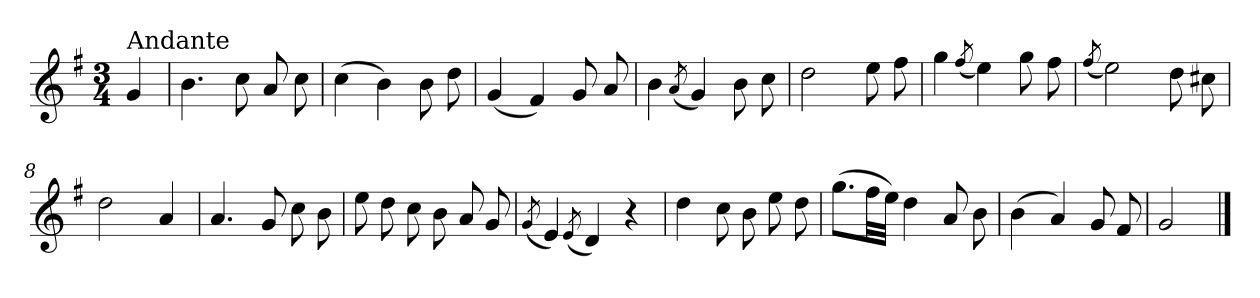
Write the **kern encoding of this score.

**kern
*part1
*staff1
*clefG2
*k[f#]
*e:
*M3/4
=
!LO:TX:a:t=Andante
4g/
=1
4.b\
8cc\
8a/
8cc\
=2
(>4cc\
4b\)
8b\
8dd\
=3
(<4g/
4f#/)
8g/
8a/
=4
4b\
(<8qa/
4g/)
8b\
8cc\
=5
2dd\
8ee\
8ff#\
!!LO:LB:g=z
=6
4gg\
(<8qff#/
4ee\)
8gg\
8ff#\
=7
(<8qff#/
2ee\)
8dd\
8cc#X\
=8
2dd\
4a/
=9
4.a/
8g/
8cc\
8b\
=10
8ee\
8dd\
8cc\
8b\
8a/
8g/
=11
(<8qg/
4e/)
(<8qe/
4d/)
4r
!!LO:LB:g=z
=12
4dd\
8cc\
8b\
8ee\
8dd\
=13
(>8.gg\L
32ff#\LL
32ee\JJJ)
4dd\
8a/
8b\
=14
(>4b\
4a/)
8g/
8f#/
=15
2g/
==
*-
